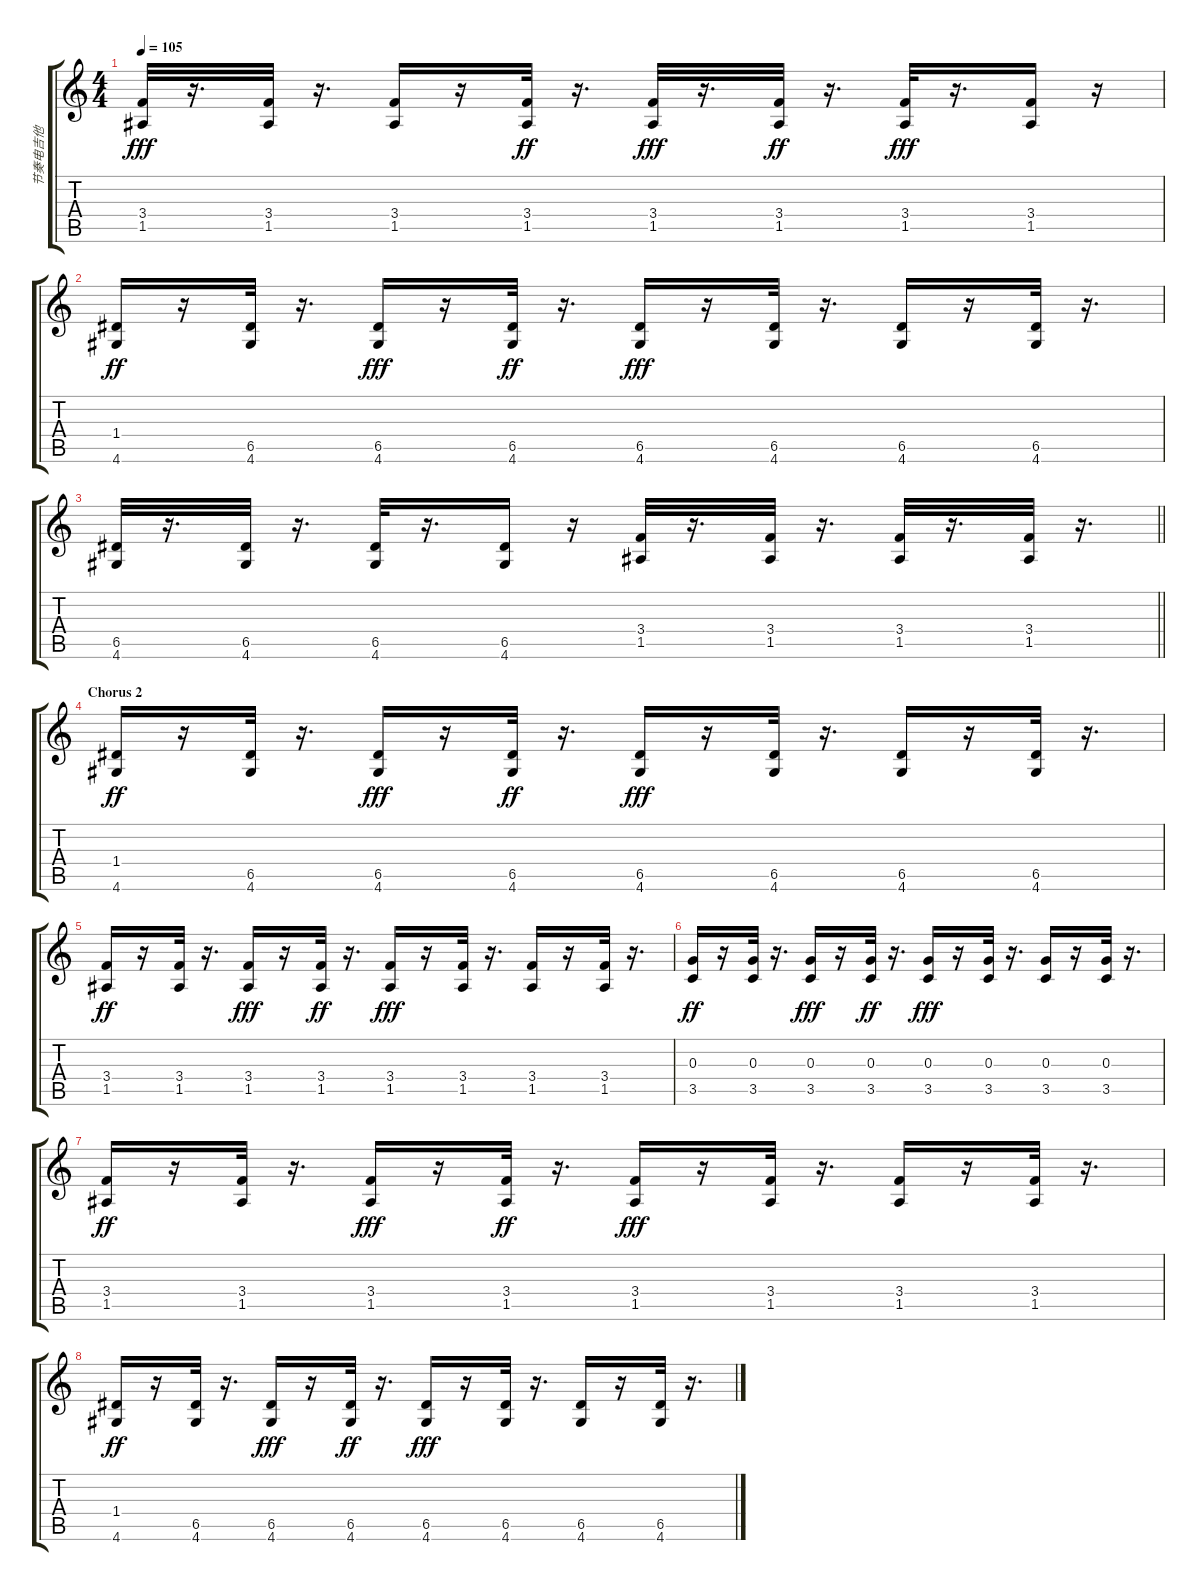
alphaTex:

\track ("节奏电吉他" "节奏电吉他") {instrument distortionguitar}
\staff {score tabs}
\tuning (E4 B3 G3 D3 A2 E2) {hide}
\ts (4 4)
\tempo 105
\clef g2
\ks c
(3.4 1.5).32{dy fff} r.16{d} (3.4 1.5).32 r.16{d} (3.4 1.5).16 r.16 (3.4 1.5).32{dy ff} r.16{d} (3.4 1.5).32{dy fff} r.16{d} (3.4 1.5).32{dy ff} r.16{d} (3.4 1.5).32{dy fff} r.16{d} (3.4 1.5).16 r.16 |
(1.4 4.6).16{dy ff} r.16 (6.5 4.6).32 r.16{d} (6.5 4.6).16{dy fff} r.16 (6.5 4.6).32{dy ff} r.16{d} (6.5 4.6).16{dy fff} r.16 (6.5 4.6).32 r.16{d} (6.5 4.6).16 r.16 (6.5 4.6).32 r.16{d} |
\barLineRight lightlight
(6.5 4.6).32 r.16{d} (6.5 4.6).32 r.16{d} (6.5 4.6).32 r.16{d} (6.5 4.6).16 r.16 (3.4 1.5).32 r.16{d} (3.4 1.5).32 r.16{d} (3.4 1.5).32 r.16{d} (3.4 1.5).32 r.16{d} |
\section ("" "Chorus 2")
(1.4 4.6).16{dy ff} r.16 (6.5 4.6).32 r.16{d} (6.5 4.6).16{dy fff} r.16 (6.5 4.6).32{dy ff} r.16{d} (6.5 4.6).16{dy fff} r.16 (6.5 4.6).32 r.16{d} (6.5 4.6).16 r.16 (6.5 4.6).32 r.16{d} |
(3.4 1.5).16{dy ff} r.16 (3.4 1.5).32 r.16{d} (3.4 1.5).16{dy fff} r.16 (3.4 1.5).32{dy ff} r.16{d} (3.4 1.5).16{dy fff} r.16 (3.4 1.5).32 r.16{d} (3.4 1.5).16 r.16 (3.4 1.5).32 r.16{d} |
(0.3 3.5).16{dy ff} r.16 (0.3 3.5).32 r.16{d} (0.3 3.5).16{dy fff} r.16 (0.3 3.5).32{dy ff} r.16{d} (0.3 3.5).16{dy fff} r.16 (0.3 3.5).32 r.16{d} (0.3 3.5).16 r.16 (0.3 3.5).32 r.16{d} |
(3.4 1.5).16{dy ff} r.16 (3.4 1.5).32 r.16{d} (3.4 1.5).16{dy fff} r.16 (3.4 1.5).32{dy ff} r.16{d} (3.4 1.5).16{dy fff} r.16 (3.4 1.5).32 r.16{d} (3.4 1.5).16 r.16 (3.4 1.5).32 r.16{d} |
(1.4 4.6).16{dy ff} r.16 (6.5 4.6).32 r.16{d} (6.5 4.6).16{dy fff} r.16 (6.5 4.6).32{dy ff} r.16{d} (6.5 4.6).16{dy fff} r.16 (6.5 4.6).32 r.16{d} (6.5 4.6).16 r.16 (6.5 4.6).32 r.16{d}
